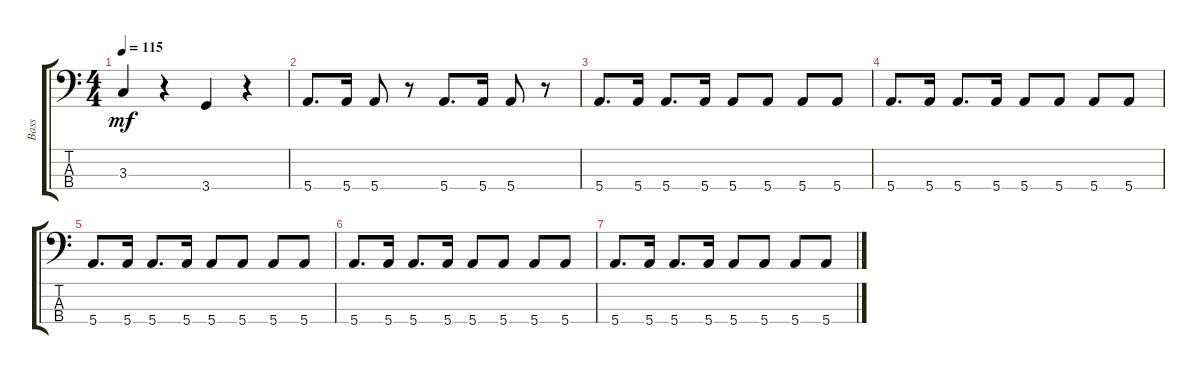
\track ("Bass" "Bass") {instrument electricbassfinger}
\staff {score tabs}
\tuning (G2 D2 A1 E1) {hide}
\ts (4 4)
\tempo 115
\clef f4
\ks c
3.3.4{dy mf} r.4 3.4.4 r.4 |
5.4.8{d} 5.4.16 5.4.8 r.8 5.4.8{d} 5.4.16 5.4.8 r.8 |
5.4.8{d volume 0} 5.4.16 5.4.8{d} 5.4.16 5.4.8 5.4.8 5.4.8 5.4.8 |
5.4.8{d} 5.4.16 5.4.8{d} 5.4.16 5.4.8 5.4.8 5.4.8 5.4.8 |
5.4.8{d} 5.4.16 5.4.8{d} 5.4.16 5.4.8 5.4.8 5.4.8 5.4.8 |
5.4.8{d} 5.4.16 5.4.8{d} 5.4.16 5.4.8 5.4.8 5.4.8 5.4.8 |
5.4.8{d} 5.4.16 5.4.8{d} 5.4.16 5.4.8 5.4.8 5.4.8 5.4.8
